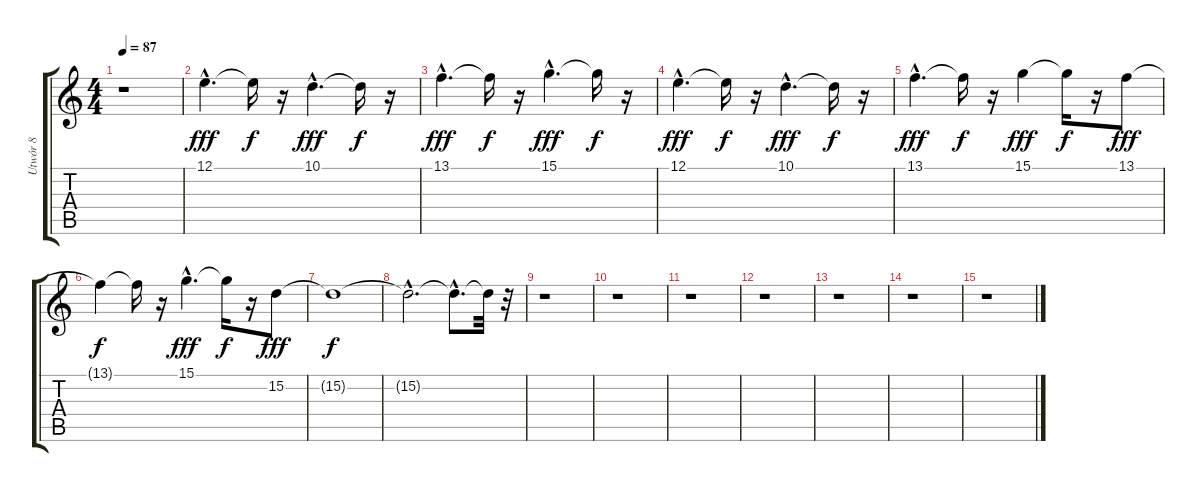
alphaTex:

\track ("Utwór 8" "Utwór 8") {instrument vibraphone}
\staff {score tabs}
\tuning (E4 B3 G3 D3 A2 E2) {hide}
\ts (4 4)
\tempo 87
\clef g2
\ks c
r.1{dy f} |
12.1{hac}.4{d dy fff volume 6} 12.1{t}.16{dy f} r.16 10.1{hac}.4{d dy fff} 10.1{t}.16{dy f} r.16 |
13.1{hac}.4{d dy fff} 13.1{t}.16{dy f} r.16 15.1{hac}.4{d dy fff} 15.1{t}.16{dy f} r.16 |
12.1{hac}.4{d dy fff} 12.1{t}.16{dy f} r.16 10.1{hac}.4{d dy fff} 10.1{t}.16{dy f} r.16 |
13.1{hac}.4{d dy fff} 13.1{t}.16{dy f} r.16 15.1.4{dy fff} 15.1{t}.16{dy f} r.16 13.1.8{dy fff} |
13.1{t}.4{dy f} 13.1{t}.16 r.16 15.1{hac}.4{d dy fff} 15.1{t}.16{dy f} r.16 15.2.8{dy fff} |
15.2{t}.1{dy f} |
15.2{hac t}.2{d} 15.2{hac t}.8{d} 15.2{t}.32 r.32 |
r.1 |
r.1 |
r.1 |
r.1 |
r.1 |
r.1 |
r.1
